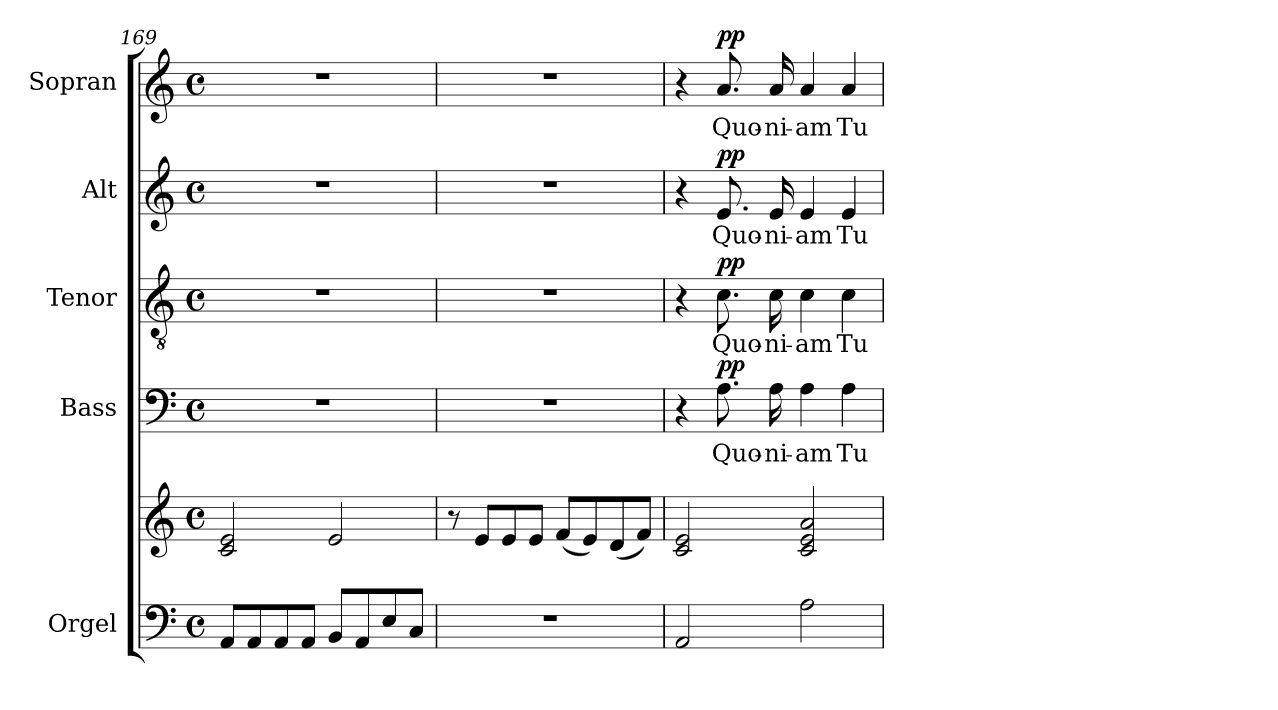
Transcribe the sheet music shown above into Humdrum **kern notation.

**kern	**kern	**kern	**text	**dynam	**kern	**text	**dynam	**kern	**text	**dynam	**kern	**text	**dynam
*part5	*part5	*part4	*part4	*part4	*part3	*part3	*part3	*part2	*part2	*part2	*part1	*part1	*part1
*staff6	*staff5	*staff4	*staff4	*staff4	*staff3	*staff3	*staff3	*staff2	*staff2	*staff2	*staff1	*staff1	*staff1
*I"Orgel	*	*I"Bass	*	*	*I"Tenor	*	*	*I"Alt	*	*	*I"Sopran	*	*
*I'Org.	*	*I'B.	*	*	*I'T.	*	*	*I'A.	*	*	*I'S.	*	*
*clefF4	*clefG2	*clefF4	*	*	*clefGv2	*	*	*clefG2	*	*	*clefG2	*	*
*k[]	*k[]	*k[]	*	*	*k[]	*	*	*k[]	*	*	*k[]	*	*
*C:	*C:	*C:	*	*	*C:	*	*	*C:	*	*	*C:	*	*
*M4/4	*M4/4	*M4/4	*	*	*M4/4	*	*	*M4/4	*	*	*M4/4	*	*
*met(c)	*met(c)	*met(c)	*	*	*met(c)	*	*	*met(c)	*	*	*met(c)	*	*
=169	=169	=169	=169	=169	=169	=169	=169	=169	=169	=169	=169	=169	=169
8AA/L	2c/ 2e/	1r	.	.	1r	.	.	1r	.	.	1r	.	.
8AA/	.	.	.	.	.	.	.	.	.	.	.	.	.
8AA/	.	.	.	.	.	.	.	.	.	.	.	.	.
8AA/J	.	.	.	.	.	.	.	.	.	.	.	.	.
8BB/L	2e/	.	.	.	.	.	.	.	.	.	.	.	.
8AA/	.	.	.	.	.	.	.	.	.	.	.	.	.
8E/	.	.	.	.	.	.	.	.	.	.	.	.	.
8C/J	.	.	.	.	.	.	.	.	.	.	.	.	.
=170	=170	=170	=170	=170	=170	=170	=170	=170	=170	=170	=170	=170	=170
1r	8r	1r	.	.	1r	.	.	1r	.	.	1r	.	.
.	8e/L	.	.	.	.	.	.	.	.	.	.	.	.
.	8e/	.	.	.	.	.	.	.	.	.	.	.	.
.	8e/J	.	.	.	.	.	.	.	.	.	.	.	.
.	(<8f/L	.	.	.	.	.	.	.	.	.	.	.	.
.	8e/)	.	.	.	.	.	.	.	.	.	.	.	.
.	(<8d/	.	.	.	.	.	.	.	.	.	.	.	.
.	8f/J)	.	.	.	.	.	.	.	.	.	.	.	.
=171	=171	=171	=171	=171	=171	=171	=171	=171	=171	=171	=171	=171	=171
2AA/	2c/ 2e/	4r	.	.	4r	.	.	4r	.	.	4r	.	.
!	!	!	!LO:LY:b	!LO:DY:a	!	!LO:LY:b	!LO:DY:a	!	!LO:LY:b	!LO:DY:a	!	!LO:LY:b	!LO:DY:a
.	.	8.A\	Quo-	pp	8.c\	Quo-	pp	8.e/	Quo-	pp	8.a/	Quo-	pp
!	!	!	!LO:LY:b	!	!	!LO:LY:b	!	!	!LO:LY:b	!	!	!LO:LY:b	!
.	.	16A\	-ni-	.	16c\	-ni-	.	16e/	-ni-	.	16a/	-ni-	.
!	!	!	!LO:LY:b	!	!	!LO:LY:b	!	!	!LO:LY:b	!	!	!LO:LY:b	!
2A\	2c/ 2e/ 2a/	4A\	-am	.	4c\	-am	.	4e/	-am	.	4a/	-am	.
!	!	!	!LO:LY:b	!	!	!LO:LY:b	!	!	!LO:LY:b	!	!	!LO:LY:b	!
.	.	4A\	Tu	.	4c\	Tu	.	4e/	Tu	.	4a/	Tu	.
=	=	=	=	=	=	=	=	=	=	=	=	=	=
*-	*-	*-	*-	*-	*-	*-	*-	*-	*-	*-	*-	*-	*-
